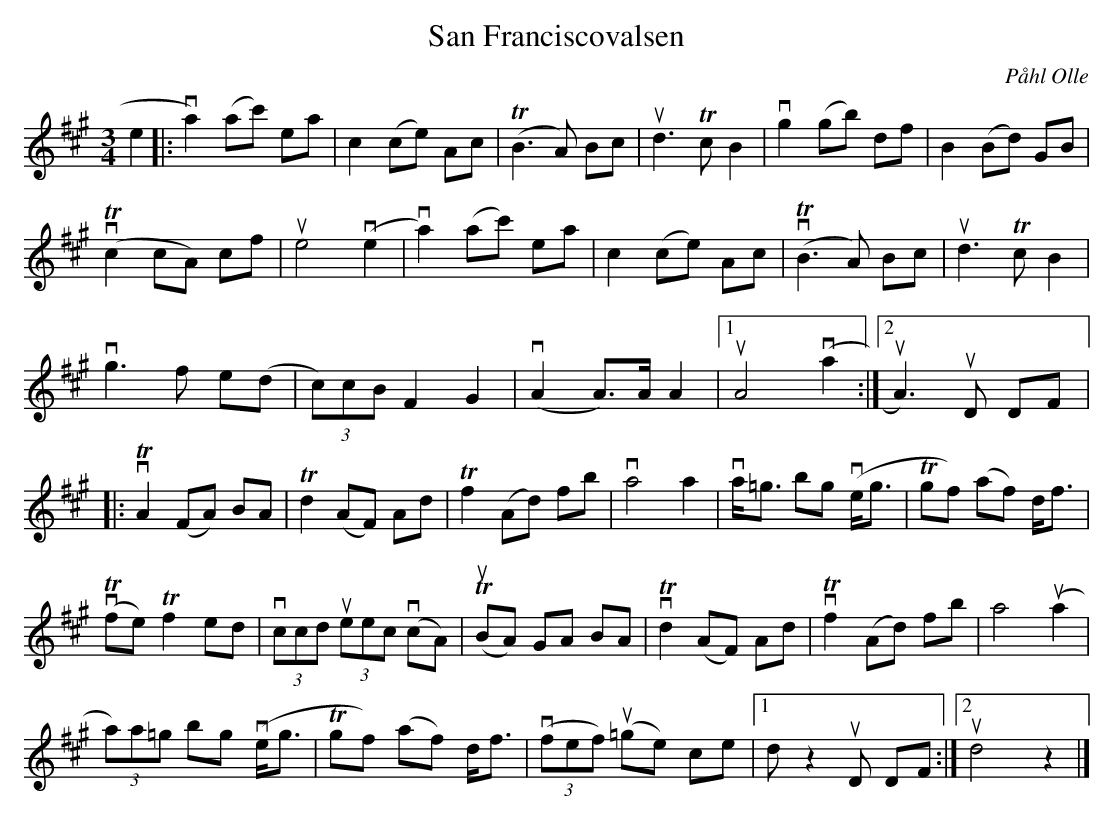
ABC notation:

X:1
T: San Franciscovalsen
C: Påhl Olle
M: 3/4
L: 1/8
K: A
e2 |: va2) (ac') ea | c2 (ce) Ac | T(B3 A) Bc | ud3 Tc B2 | vg2 (gb) df | B2 (Bd) GB |
vT(c2 cA) cf | ue4 v(e2 | va2) (ac') ea | c2 (ce) Ac | vT(B3 A) Bc | ud3 Tc B2 |
vg3 f e(d | (3c)cB F2 G2 | v(A2 A)>A A2 |1 uA4 v(a2 :|2 uA3) uD DF |:
vTA2 (FA) BA | Td2 (AF) Ad |  Tf2 (Ad) fb | va4 a2 | va<=g bg v(e<g | Tgf) (af) d<f |
vT(fe) Tf2 ed | (3vccd (3ueec v(cA) | T(uBA) GA BA | vTd2 (AF) Ad |  vTf2 (Ad) fb | a4 u(a2 |
(3a)a=g bg v(e<g | Tgf) (af) d<f | (3(vfef) u(=ge) ce |1 d z2 uD DF :|2 ud4 z2 |]
